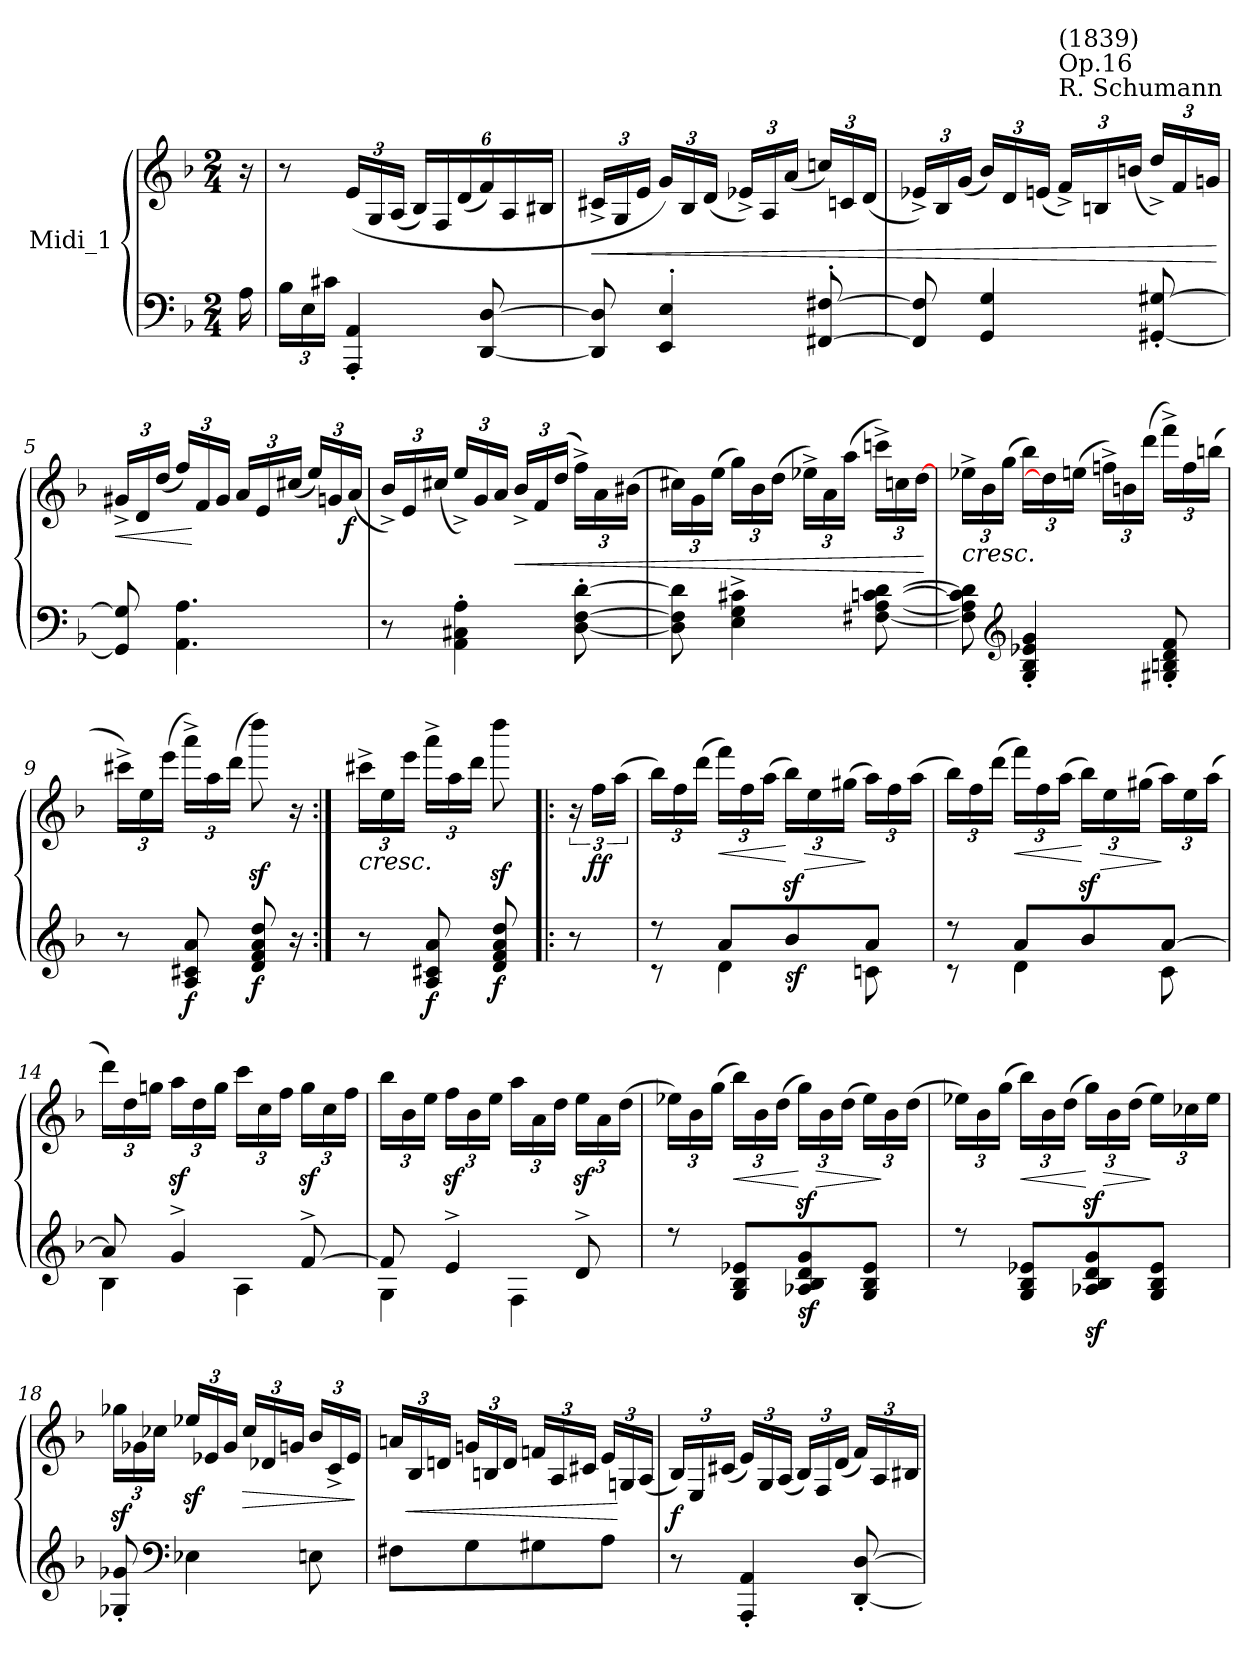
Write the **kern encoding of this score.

**kern	**kern	**dynam
*part1	*part1	*part1
*staff2	*staff1	*staff1/2
*I"Midi_1	*	*
*clefF4	*clefG2	*
*k[b-]	*k[b-]	*
*F:	*F:	*
*M2/4	*M2/4	*
=1	=1	=1
16A\	16r	.
=2	=2	=2
*Xbrackettup	*	*
24B-\LL	8r	.
24E\	.	.
(<24c#X\JJ	.	.
*	*Xbrackettup	*
4AAA/' 4AA/'	(24e/LL	.
.	24G/	.
.	(<24A/JJ	.
.	24B-/LL)	.
.	24F/	.
.	(<24d/	.
[8DD/ [8D/	24f/)	.
.	24A/	.
.	24B#X/JJ	.
=3	=3	=3
*^	*	*
!	!	!	!LO:HP:b
8DD/] 8D/]	2ryy	24c#X^/LL	<
.	.	24G/	.
.	.	24e/JJ	.
4EE/' 4E/'	.	24g/LL)	.
.	.	24B-i/	.
.	.	(<24d/JJ	.
.	.	24e-X^/LL)	.
.	.	24A/	.
.	.	(<24a/JJ	.
[8FF#X/' [8F#X/'	.	24ccni/LL)	.
.	.	24cn/	.
.	.	(<24d/JJ	.
!!LO:LB:g=z
=4	=4	=4	=4
8FF#/] 8F#/]	2ryy	24e-X^/LL)	.
.	.	24B-/	.
.	.	(<24g/JJ	.
4GG/ 4G/	.	24b-/LL)	.
.	.	24d/	.
.	.	(<24en/JJ	.
!	!	!LO:TX:a:t=R. Schumann	!
!	!	!LO:TX:a:t=Op.16	!
!	!	!LO:TX:a:t=(1839)	!
.	.	24f^/LL)	.
.	.	24Bn/	.
.	.	(<24bn/JJ	.
[8GG#X/' [8G#X/'	.	24dd^/LL)	.
.	.	24f/	.
.	.	24gni/JJ	.
*v	*v	*	*
.	.	[
!!LO:LB:g=z
=5	=5	=5
!	!	!LO:HP:b
8GG#/] 8G#/]	24g#X^/LL	<
.	24d/	.
.	(<24dd/JJ	.
4.AA\ 4.A\	24ff/LL)	.
.	24f/	[
.	24g#/JJ	.
.	24a/LL	.
.	24e/	.
.	(<24cc#X/JJ	.
.	24ee/LL)	.
.	24gn/	.
!	!	!LO:DY:b
.	(<24a/JJ	f
=6	=6	=6
8r	24b-i^/LL)	.
.	24e/	.
.	(<24cc#X/JJ	.
4AA\' 4C#X\' 4A\'	24ee^/LL)	.
.	24g/	.
.	24a/JJ	.
!	!	!LO:HP:b
.	24b-^/LL	<
.	24f/	.
.	(>24dd/JJ	.
[8D\' [8F\' [8d\'	24ff^\LL)	.
.	24a\	.
.	(>24b#X\JJ	.
=7	=7	=7
8D\] 8F\] 8d\]	24cc#X\LL)	.
.	24g\	.
.	(>24ee\JJ	.
4E\^ 4G\^ 4c#X\^	24gg\LL)	.
.	24b-i\	.
.	(>24dd\JJ	.
.	24ee-X^\LL)	.
.	24a\	.
.	(>24aa\JJ	.
[8F#X\ [8A\ [8cn\ [8d\	24cccni^\LL)	.
.	24ccn\	.
.	[24dd\JJ	.
.	.	[
!!LO:LB:g=z
=8	=8	=8
!	!	!LO:HP:b
8F#\] 8A\] 8c\] 8d\]	24ee-X^\LL	<
.	24b-\	.
.	(>24gg\JJ	.
*clefG2	*	*
4G/' 4B-/' 4e-X/' 4g/'	24bb-\LL)	.
.	24dd\]	.
.	(>24een\JJ	.
.	24ffni^\LL)	.
.	24bn\	.
.	(>24ddd\JJ	.
8G#X/' 8Bn/' 8d/' 8f/'	24fff^\LL)	.
.	24ff\	.
.	(>24bbn\JJ	.
=9	=9	=9
8r	24ccc#X^\LL)	.
.	24ee\	.
.	(>24eee\JJ	.
!	!	!LO:DY:b=2
8A/ 8c#X/ 8a/	24aaa^\LL)	f
.	24aa\	.
.	(>24ddd\JJ	.
!	!	!LO:DY:n=1:b=2
8d/ 8f/ 8a/ 8dd/	8ddddz<\)	[ f
16r	16r	.
=10:|!	=10:|!	=10:|!
!	!	!LO:HP:b
8r	24ccc#X^\LL	<
.	24ee\	.
.	24eee\JJ	.
!	!	!LO:DY:b=2
8A/ 8c#X/ 8a/	24aaa^\LL	f
.	24aa\	.
.	24ddd\JJ	.
!	!	!LO:DY:n=1:b=2
8d/ 8f/ 8a/ 8dd/	8ddddz<\	[ f
!!LO:LB:g=z
=11!|:	=11!|:	=11!|:
*^	*	*
*	*	*brackettup	*
8r	8ryy	24r	.
!	!	!	!LO:DY:b
.	.	24ff\LL	ff
.	.	(>24aa\JJ	.
=12	=12	=12	=12
*	*	*Xbrackettup	*
8r	8r	24bb-\LL)	.
.	.	24ff\	.
.	.	(>24ddd\JJ	.
!	!	!	!LO:HP:b
8a/L	4d\	24fff\LL)	<
.	.	24ff\	.
.	.	(>24aa\JJ	.
!	!	!	!LO:DY:n=1:b=2
8b-/	.	24bb-z<\LL)	[ sf
!	!	!	!LO:HP:b
.	.	24ee\	>
.	.	(>24gg#X\JJ	.
8a/J	8cni\	24aa\LL)	]
.	.	24ff\	.
.	.	(>24aa\JJ	.
=13	=13	=13	=13
8r	8r	24bb-\LL)	.
.	.	24ff\	.
.	.	(>24ddd\JJ	.
!	!	!	!LO:HP:b
8a/L	4d\	24fff\LL)	<
.	.	24ff\	.
.	.	(>24aa\JJ	.
8b-/	.	24bb-z<\LL)	[
!	!	!	!LO:HP:b
.	.	24ee\	>
.	.	(>24gg#X\JJ	.
[8a/J	8c\	24aa\LL)	]
.	.	24ee\	.
.	.	(>24aa\JJ	.
=14	=14	=14	=14
8a/]	4B-i\	24ddd\LL)	.
.	.	24dd\	.
.	.	24ggni\JJ	.
4g^/	.	24aaz<\LL	.
.	.	24dd\	.
.	.	24gg\JJ	.
.	4A\	24ccc\LL	.
.	.	24cc\	.
.	.	24ff\JJ	.
[8f^/	.	24ggz<\LL	.
.	.	24cc\	.
.	.	24ff\JJ	.
!!LO:PB:g=z
=15	=15	=15	=15
8f/]	4G\	24bb-\LL	.
.	.	24b-\	.
.	.	24ee\JJ	.
4e^/	.	24ffz<\LL	.
.	.	24b-\	.
.	.	24ee\JJ	.
.	4F\	24aa\LL	.
.	.	24a\	.
.	.	24dd\JJ	.
8d^/	.	24eez<\LL	.
.	.	24a\	.
.	.	(>24dd\JJ	.
=16	=16	=16	=16
8r	2ryy	24ee-X\LL)	.
.	.	24b-\	.
.	.	(>24gg\JJ	.
!	!	!	!LO:HP:b
8G/ 8B-/ 8e-X/L	.	24bb-\LL)	<
.	.	24b-\	.
.	.	(>24dd\JJ	.
!	!	!	!LO:DY:n=1:b=2
8A-X/ 8B-/ 8d/ 8g/	.	24ggz<\LL)	[ sf
!	!	!	!LO:HP:b
.	.	24b-\	>
.	.	(>24dd\JJ	.
8G/ 8B-/ 8e-/J	.	24ee-\LL)	.
.	.	24b-\	]
.	.	(>24dd\JJ	.
=17	=17	=17	=17
8r	2ryy	24ee-X\LL)	.
.	.	24b-\	.
.	.	(>24gg\JJ	.
!	!	!	!LO:HP:b
8G/ 8B-/ 8e-X/L	.	24bb-\LL)	<
.	.	24b-\	.
.	.	(>24dd\JJ	.
!	!	!	!LO:DY:n=1:b=2
8A-X/ 8B-/ 8d/ 8g/	.	24ggz<\LL)	[ sf
!	!	!	!LO:HP:b
.	.	24b-\	>
.	.	(>24dd\JJ	.
8G/ 8B-/ 8e-/J	.	24ee-\LL)	]
.	.	24cc-X\	.
.	.	24ee-\JJ	.
*v	*v	*	*
!!LO:PB:g=z
=18	=18	=18
8G-X/' 8g-X/'	24gg-Xz<\LL	.
.	24g-X\	.
.	24cc-X\JJ	.
*clefF4	*	*
4E-X\	24ee-Xz</LL	.
.	24e-X/	.
.	24g-/JJ	.
!	!	!LO:HP:b
.	24cc-i/LL	>
.	24d-X/	.
.	24gn/JJ	.
8En\	24b-/LL	.
.	24c^/	.
.	24e-i/JJ	.
.	.	]
=19	=19	=19
8F#X\L	24ani/LL	.
!	!	!LO:HP:b
.	24B-/	<
.	24dni/JJ	.
8G\	24gni/LL	.
.	24Bn/	.
.	24d/JJ	.
8G#X\	24fni/LL	.
.	24A/	.
.	24c#X/JJ	.
8A\J	24e/LL	.
.	24Gni/	[
.	(<24A/JJ	.
!!LO:LB:g=z
=20	=20	=20
!	!	!LO:DY:b
8r	24B-i/LL)	f
.	24E/	.
.	(<24c#X/JJ	.
4AAA/' 4AA/'	24e/LL)	.
.	24G/	.
.	(<24A/JJ	.
.	24B-/LL)	.
.	24F/	.
.	(<24d/JJ	.
[8DD/' [8D/'	24f/LL)	.
.	24A/	.
.	24B#X/JJ	.
=	=	=
*-	*-	*-
